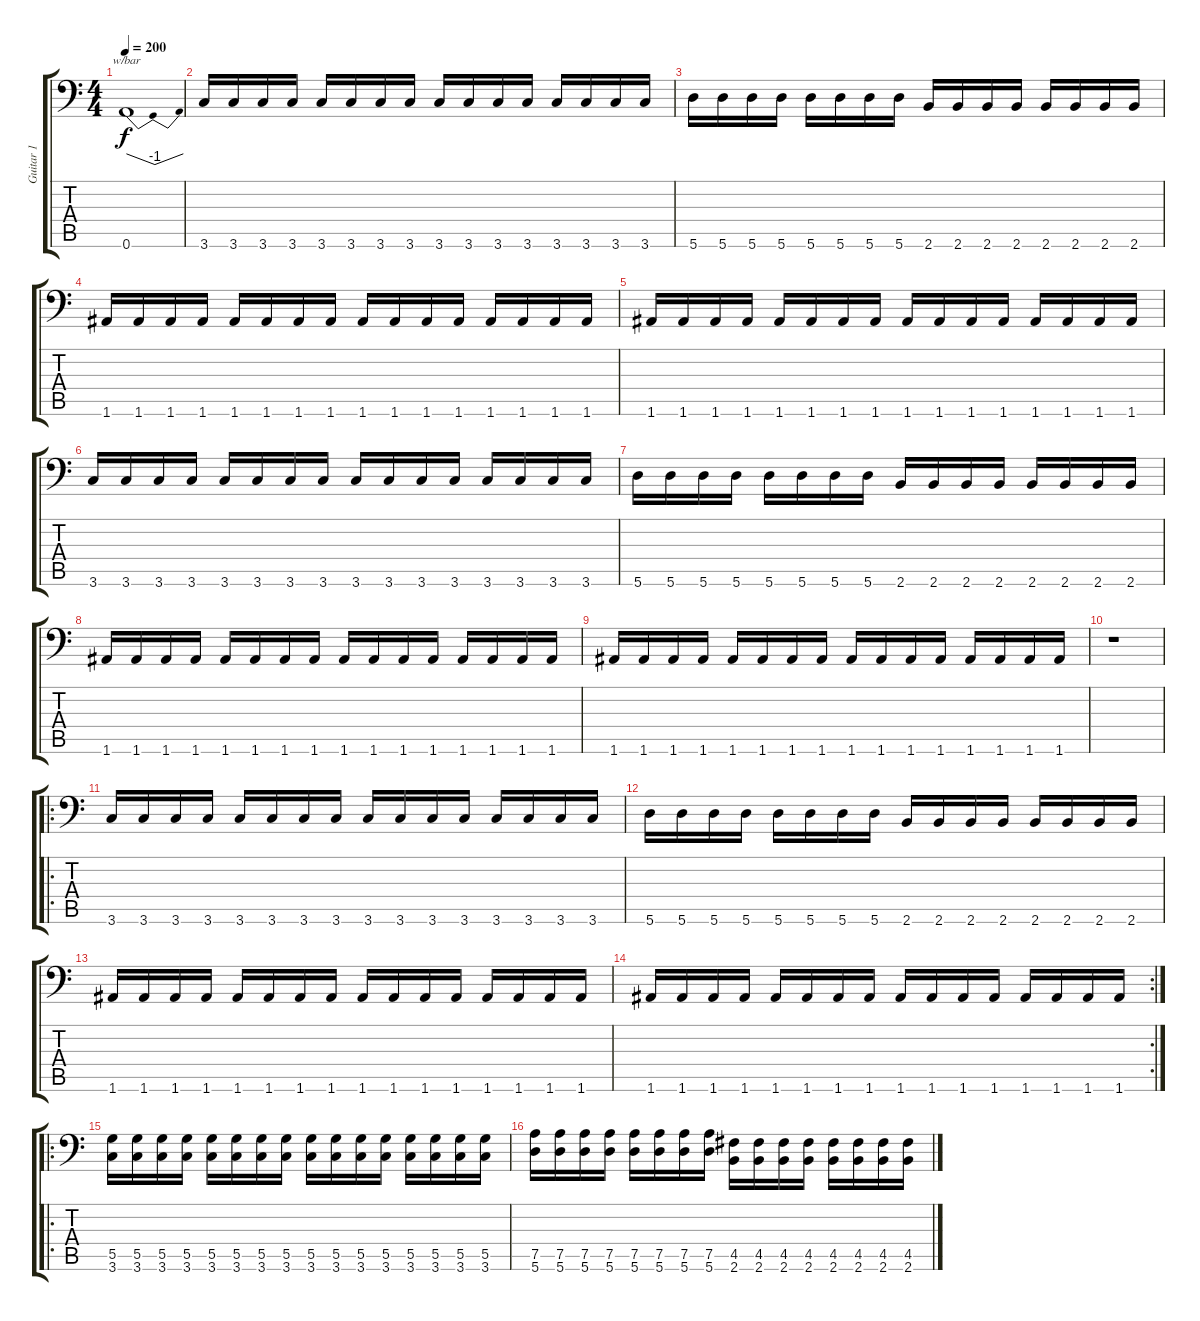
\track ("Guitar 1" "Guitar 1") {instrument distortionguitar}
\staff {score tabs}
\tuning (A3 E3 C3 G2 D2 A1) {hide}
\ts (4 4)
\tempo 200
\clef f4
\ks c
0.6.1{tbe (dip default 0 0 30 -4 60 0) dy f instrument distortionguitar} |
3.6.16 3.6.16 3.6.16 3.6.16 3.6.16 3.6.16 3.6.16 3.6.16 3.6.16 3.6.16 3.6.16 3.6.16 3.6.16 3.6.16 3.6.16 3.6.16 |
5.6.16 5.6.16 5.6.16 5.6.16 5.6.16 5.6.16 5.6.16 5.6.16 2.6.16 2.6.16 2.6.16 2.6.16 2.6.16 2.6.16 2.6.16 2.6.16 |
1.6.16 1.6.16 1.6.16 1.6.16 1.6.16 1.6.16 1.6.16 1.6.16 1.6.16 1.6.16 1.6.16 1.6.16 1.6.16 1.6.16 1.6.16 1.6.16 |
1.6.16 1.6.16 1.6.16 1.6.16 1.6.16 1.6.16 1.6.16 1.6.16 1.6.16 1.6.16 1.6.16 1.6.16 1.6.16 1.6.16 1.6.16 1.6.16 |
3.6.16 3.6.16 3.6.16 3.6.16 3.6.16 3.6.16 3.6.16 3.6.16 3.6.16 3.6.16 3.6.16 3.6.16 3.6.16 3.6.16 3.6.16 3.6.16 |
5.6.16 5.6.16 5.6.16 5.6.16 5.6.16 5.6.16 5.6.16 5.6.16 2.6.16 2.6.16 2.6.16 2.6.16 2.6.16 2.6.16 2.6.16 2.6.16 |
1.6.16 1.6.16 1.6.16 1.6.16 1.6.16 1.6.16 1.6.16 1.6.16 1.6.16 1.6.16 1.6.16 1.6.16 1.6.16 1.6.16 1.6.16 1.6.16 |
1.6.16 1.6.16 1.6.16 1.6.16 1.6.16 1.6.16 1.6.16 1.6.16 1.6.16 1.6.16 1.6.16 1.6.16 1.6.16 1.6.16 1.6.16 1.6.16 |
r.1 |
\ro
3.6.16 3.6.16 3.6.16 3.6.16 3.6.16 3.6.16 3.6.16 3.6.16 3.6.16 3.6.16 3.6.16 3.6.16 3.6.16 3.6.16 3.6.16 3.6.16 |
5.6.16 5.6.16 5.6.16 5.6.16 5.6.16 5.6.16 5.6.16 5.6.16 2.6.16 2.6.16 2.6.16 2.6.16 2.6.16 2.6.16 2.6.16 2.6.16 |
1.6.16 1.6.16 1.6.16 1.6.16 1.6.16 1.6.16 1.6.16 1.6.16 1.6.16 1.6.16 1.6.16 1.6.16 1.6.16 1.6.16 1.6.16 1.6.16 |
\rc 2
1.6.16 1.6.16 1.6.16 1.6.16 1.6.16 1.6.16 1.6.16 1.6.16 1.6.16 1.6.16 1.6.16 1.6.16 1.6.16 1.6.16 1.6.16 1.6.16 |
\ro
(5.5 3.6).16 (5.5 3.6).16 (5.5 3.6).16 (5.5 3.6).16 (5.5 3.6).16 (5.5 3.6).16 (5.5 3.6).16 (5.5 3.6).16 (5.5 3.6).16 (5.5 3.6).16 (5.5 3.6).16 (5.5 3.6).16 (5.5 3.6).16 (5.5 3.6).16 (5.5 3.6).16 (5.5 3.6).16 |
(7.5 5.6).16 (7.5 5.6).16 (7.5 5.6).16 (7.5 5.6).16 (7.5 5.6).16 (7.5 5.6).16 (7.5 5.6).16 (7.5 5.6).16 (4.5 2.6).16 (4.5 2.6).16 (4.5 2.6).16 (4.5 2.6).16 (4.5 2.6).16 (4.5 2.6).16 (4.5 2.6).16 (4.5 2.6).16
